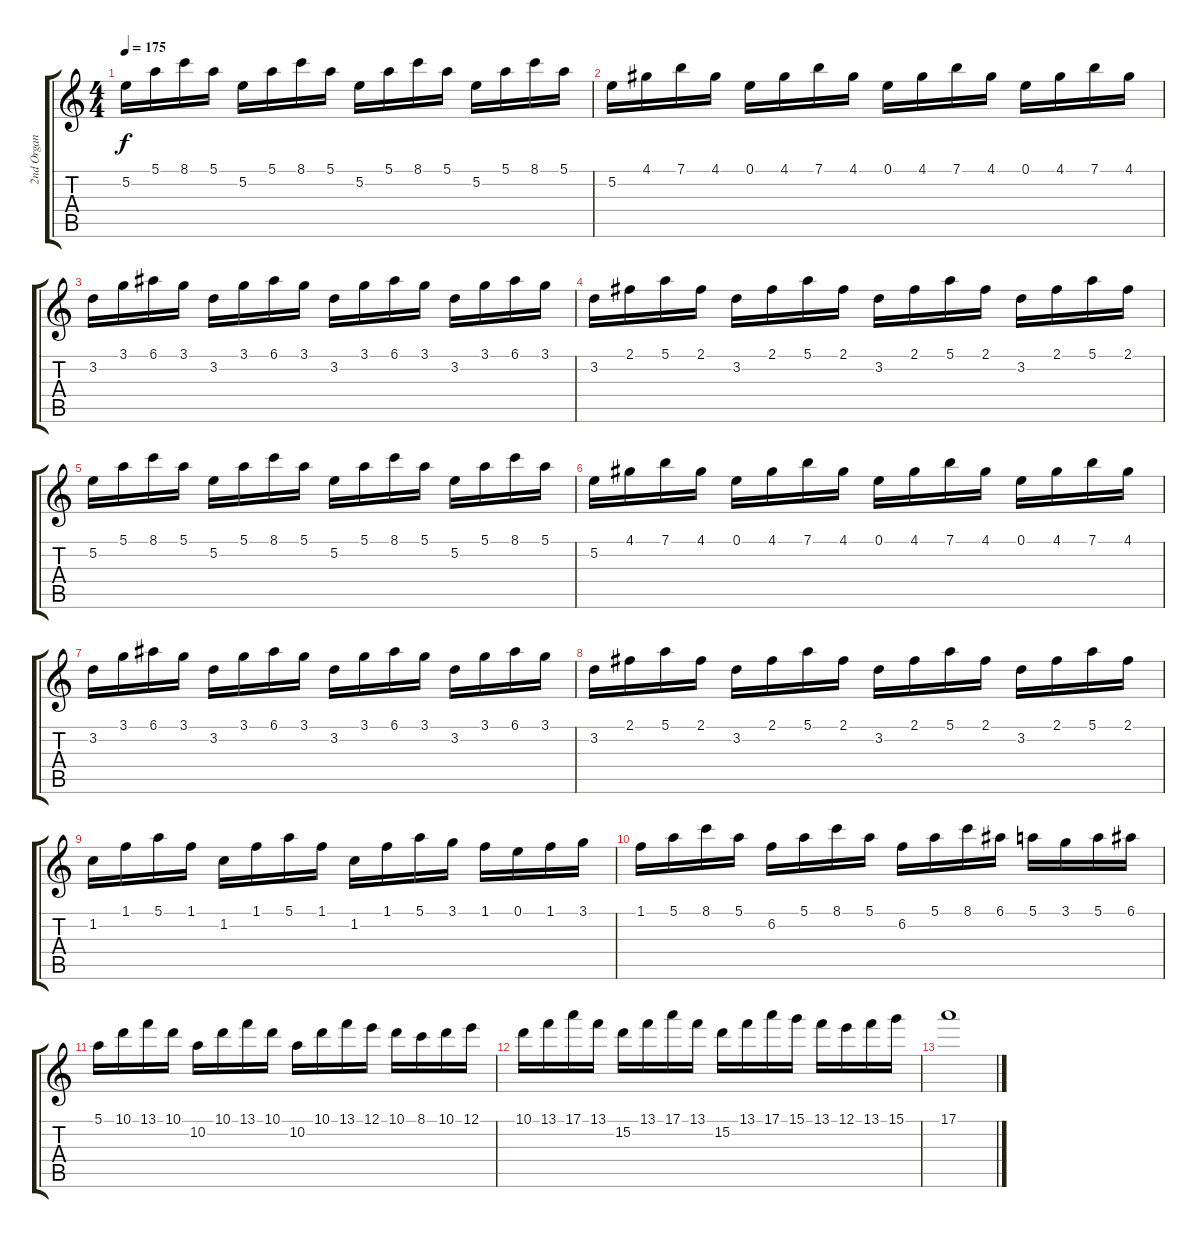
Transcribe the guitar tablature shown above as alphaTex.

\track ("2nd Organ - Lord" "2nd Organ ") {instrument rockorgan}
\staff {score tabs}
\tuning (E5 B4 G4 D4 A3 E3) {hide}
\ts (4 4)
\tempo 175
\clef g2
\ks c
5.2.16{dy f balance 0} 5.1.16 8.1.16 5.1.16 5.2.16 5.1.16 8.1.16 5.1.16 5.2.16 5.1.16 8.1.16 5.1.16 5.2.16 5.1.16 8.1.16 5.1.16 |
5.2.16{balance 16} 4.1.16 7.1.16 4.1.16 0.1.16 4.1.16 7.1.16 4.1.16 0.1.16 4.1.16 7.1.16 4.1.16 0.1.16 4.1.16 7.1.16 4.1.16 |
3.2.16{balance 0} 3.1.16 6.1.16 3.1.16 3.2.16 3.1.16 6.1.16 3.1.16 3.2.16 3.1.16 6.1.16 3.1.16 3.2.16 3.1.16 6.1.16 3.1.16 |
3.2.16{balance 16} 2.1.16 5.1.16 2.1.16 3.2.16 2.1.16 5.1.16 2.1.16 3.2.16 2.1.16 5.1.16 2.1.16 3.2.16 2.1.16 5.1.16 2.1.16 |
5.2.16{balance 0} 5.1.16 8.1.16 5.1.16 5.2.16 5.1.16 8.1.16 5.1.16 5.2.16 5.1.16 8.1.16 5.1.16 5.2.16 5.1.16 8.1.16 5.1.16 |
5.2.16{balance 16} 4.1.16 7.1.16 4.1.16 0.1.16 4.1.16 7.1.16 4.1.16 0.1.16 4.1.16 7.1.16 4.1.16 0.1.16 4.1.16 7.1.16 4.1.16 |
3.2.16{balance 0} 3.1.16 6.1.16 3.1.16 3.2.16 3.1.16 6.1.16 3.1.16 3.2.16 3.1.16 6.1.16 3.1.16 3.2.16 3.1.16 6.1.16 3.1.16 |
3.2.16{balance 16} 2.1.16 5.1.16 2.1.16 3.2.16 2.1.16 5.1.16 2.1.16 3.2.16 2.1.16 5.1.16 2.1.16 3.2.16 2.1.16 5.1.16 2.1.16 |
1.2.16{balance 0} 1.1.16 5.1.16 1.1.16 1.2.16 1.1.16 5.1.16 1.1.16 1.2.16 1.1.16 5.1.16 3.1.16 1.1.16 0.1.16 1.1.16 3.1.16 |
1.1.16{balance 16} 5.1.16 8.1.16 5.1.16 6.2.16 5.1.16 8.1.16 5.1.16 6.2.16 5.1.16 8.1.16 6.1.16 5.1.16 3.1.16 5.1.16 6.1.16 |
5.1.16{balance 0} 10.1.16 13.1.16 10.1.16 10.2.16 10.1.16 13.1.16 10.1.16 10.2.16 10.1.16 13.1.16 12.1.16 10.1.16 8.1.16 10.1.16 12.1.16 |
10.1.16{balance 16} 13.1.16 17.1.16 13.1.16 15.2.16 13.1.16 17.1.16 13.1.16 15.2.16 13.1.16 17.1.16 15.1.16 13.1.16 12.1.16 13.1.16 15.1.16 |
17.1.1{balance 14}
